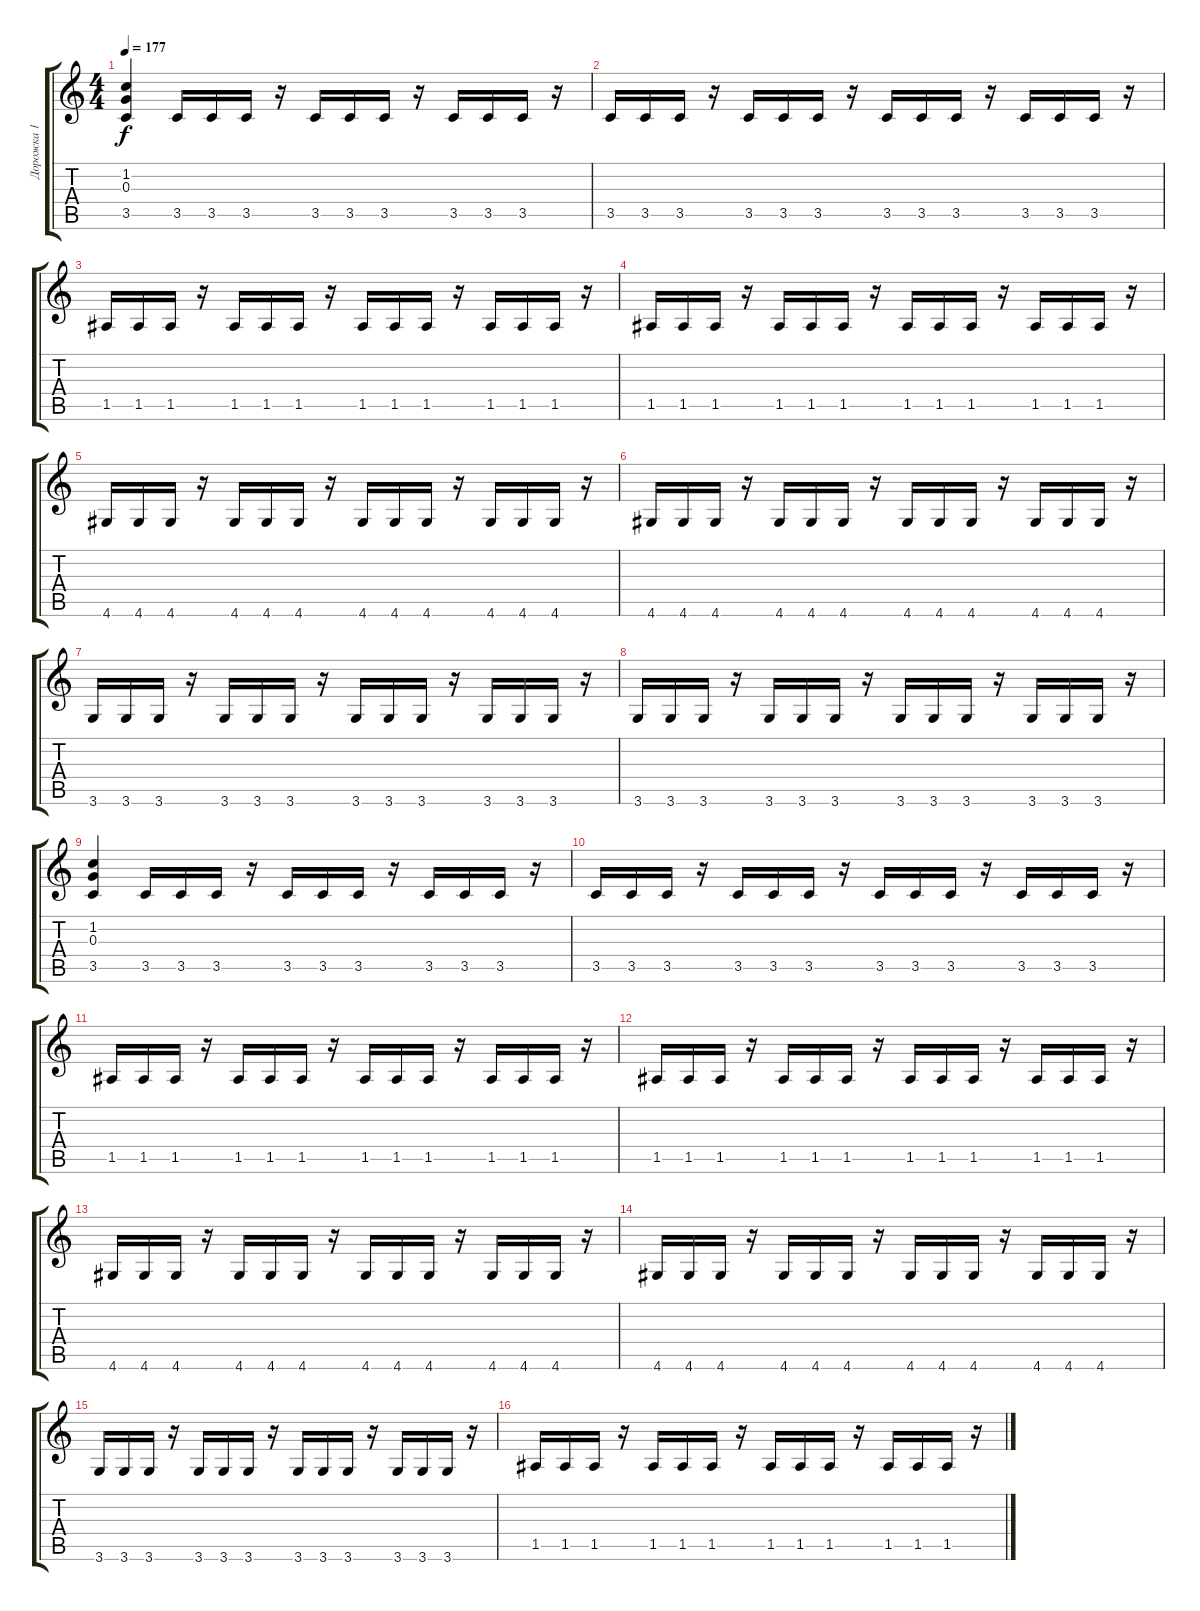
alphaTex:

\track ("Дорожка 1" "Дорожка 1") {instrument distortionguitar}
\staff {score tabs}
\tuning (E4 B3 G3 D3 A2 E2) {hide}
\ts (4 4)
\tempo 177
\clef g2
\ks c
(1.2 0.3 3.5).4{dy f} 3.5.16 3.5.16 3.5.16 r.16 3.5.16 3.5.16 3.5.16 r.16 3.5.16 3.5.16 3.5.16 r.16 |
3.5.16 3.5.16 3.5.16 r.16 3.5.16 3.5.16 3.5.16 r.16 3.5.16 3.5.16 3.5.16 r.16 3.5.16 3.5.16 3.5.16 r.16 |
1.5.16 1.5.16 1.5.16 r.16 1.5.16 1.5.16 1.5.16 r.16 1.5.16 1.5.16 1.5.16 r.16 1.5.16 1.5.16 1.5.16 r.16 |
1.5.16 1.5.16 1.5.16 r.16 1.5.16 1.5.16 1.5.16 r.16 1.5.16 1.5.16 1.5.16 r.16 1.5.16 1.5.16 1.5.16 r.16 |
4.6.16 4.6.16 4.6.16 r.16 4.6.16 4.6.16 4.6.16 r.16 4.6.16 4.6.16 4.6.16 r.16 4.6.16 4.6.16 4.6.16 r.16 |
4.6.16 4.6.16 4.6.16 r.16 4.6.16 4.6.16 4.6.16 r.16 4.6.16 4.6.16 4.6.16 r.16 4.6.16 4.6.16 4.6.16 r.16 |
3.6.16 3.6.16 3.6.16 r.16 3.6.16 3.6.16 3.6.16 r.16 3.6.16 3.6.16 3.6.16 r.16 3.6.16 3.6.16 3.6.16 r.16 |
3.6.16 3.6.16 3.6.16 r.16 3.6.16 3.6.16 3.6.16 r.16 3.6.16 3.6.16 3.6.16 r.16 3.6.16 3.6.16 3.6.16 r.16 |
(1.2 0.3 3.5).4 3.5.16 3.5.16 3.5.16 r.16 3.5.16 3.5.16 3.5.16 r.16 3.5.16 3.5.16 3.5.16 r.16 |
3.5.16 3.5.16 3.5.16 r.16 3.5.16 3.5.16 3.5.16 r.16 3.5.16 3.5.16 3.5.16 r.16 3.5.16 3.5.16 3.5.16 r.16 |
1.5.16 1.5.16 1.5.16 r.16 1.5.16 1.5.16 1.5.16 r.16 1.5.16 1.5.16 1.5.16 r.16 1.5.16 1.5.16 1.5.16 r.16 |
1.5.16 1.5.16 1.5.16 r.16 1.5.16 1.5.16 1.5.16 r.16 1.5.16 1.5.16 1.5.16 r.16 1.5.16 1.5.16 1.5.16 r.16 |
4.6.16 4.6.16 4.6.16 r.16 4.6.16 4.6.16 4.6.16 r.16 4.6.16 4.6.16 4.6.16 r.16 4.6.16 4.6.16 4.6.16 r.16 |
4.6.16 4.6.16 4.6.16 r.16 4.6.16 4.6.16 4.6.16 r.16 4.6.16 4.6.16 4.6.16 r.16 4.6.16 4.6.16 4.6.16 r.16 |
3.6.16 3.6.16 3.6.16 r.16 3.6.16 3.6.16 3.6.16 r.16 3.6.16 3.6.16 3.6.16 r.16 3.6.16 3.6.16 3.6.16 r.16 |
1.5.16 1.5.16 1.5.16 r.16 1.5.16 1.5.16 1.5.16 r.16 1.5.16 1.5.16 1.5.16 r.16 1.5.16 1.5.16 1.5.16 r.16
